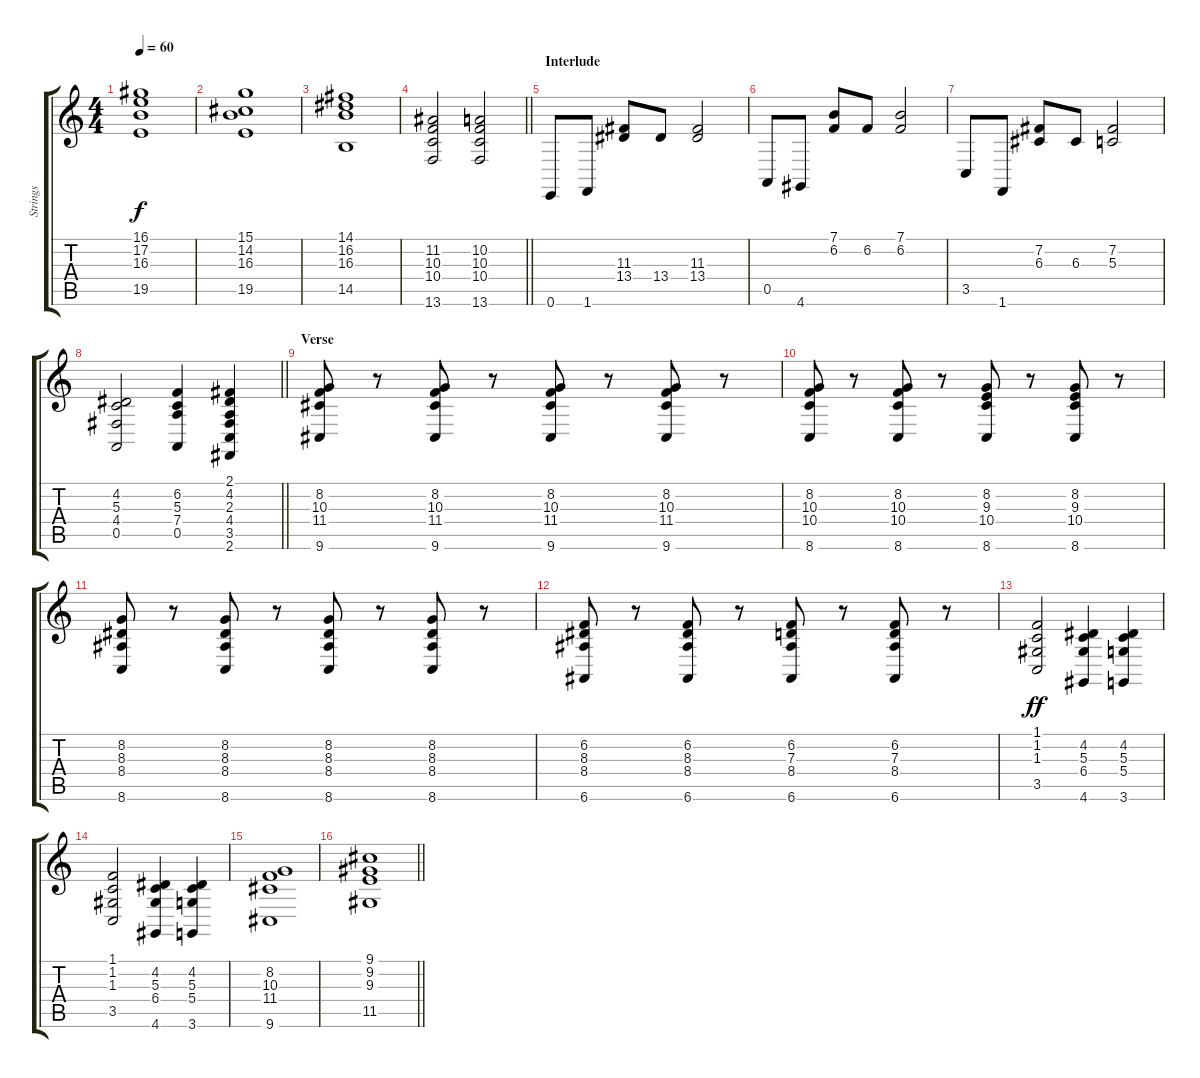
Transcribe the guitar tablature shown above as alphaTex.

\track ("Strings" "Strings") {instrument synthstrings1}
\staff {score tabs}
\tuning (E4 B3 G3 D3 A2 E2) {hide}
\ts (4 4)
\tempo 60
\clef g2
\ks c
(16.1 17.2 16.3 19.5).1{dy f} |
(15.1 14.2 16.3 19.5).1 |
(14.1 16.2 16.3 14.5).1 |
\barLineRight lightlight
(11.2 10.3 10.4 13.6).2 (10.2 10.3 10.4 13.6).2{volume 0} |
\section ("" "Interlude")
0.6.8{volume 16 instrument pizzicatostrings} 1.6.8 (11.3 13.4).8 13.4.8 (11.3 13.4).2 |
0.5.8 4.6.8 (7.1 6.2).8 6.2.8 (7.1 6.2).2 |
3.5.8 1.6.8 (7.2 6.3).8 6.3.8 (7.2 5.3).2 |
\barLineRight lightlight
(4.2 5.3 4.4 0.5).2{instrument synthstrings1} (6.2 5.3 7.4 0.5).4 (2.1 4.2 2.3 4.4 3.5 2.6).4 |
\section ("" "Verse")
(8.2 10.3 11.4 9.6).8 r.8 (8.2 10.3 11.4 9.6).8 r.8 (8.2 10.3 11.4 9.6).8 r.8 (8.2 10.3 11.4 9.6).8 r.8 |
(8.2 10.3 10.4 8.6).8 r.8 (8.2 10.3 10.4 8.6).8 r.8 (8.2 9.3 10.4 8.6).8 r.8 (8.2 9.3 10.4 8.6).8 r.8 |
(8.2 8.3 8.4 8.6).8 r.8 (8.2 8.3 8.4 8.6).8 r.8 (8.2 8.3 8.4 8.6).8 r.8 (8.2 8.3 8.4 8.6).8 r.8 |
(6.2 8.3 8.4 6.6).8 r.8 (6.2 8.3 8.4 6.6).8 r.8 (6.2 7.3 8.4 6.6).8 r.8 (6.2 7.3 8.4 6.6).8 r.8 |
(1.1 1.2 1.3 3.5).2{dy ff} (4.2 5.3 6.4 4.6).4 (4.2 5.3 5.4 3.6).4 |
(1.1 1.2 1.3 3.5).2 (4.2 5.3 6.4 4.6).4 (4.2 5.3 5.4 3.6).4 |
(8.2 10.3 11.4 9.6).1 |
\barLineRight lightlight
(9.1 9.2 9.3 11.5).1
